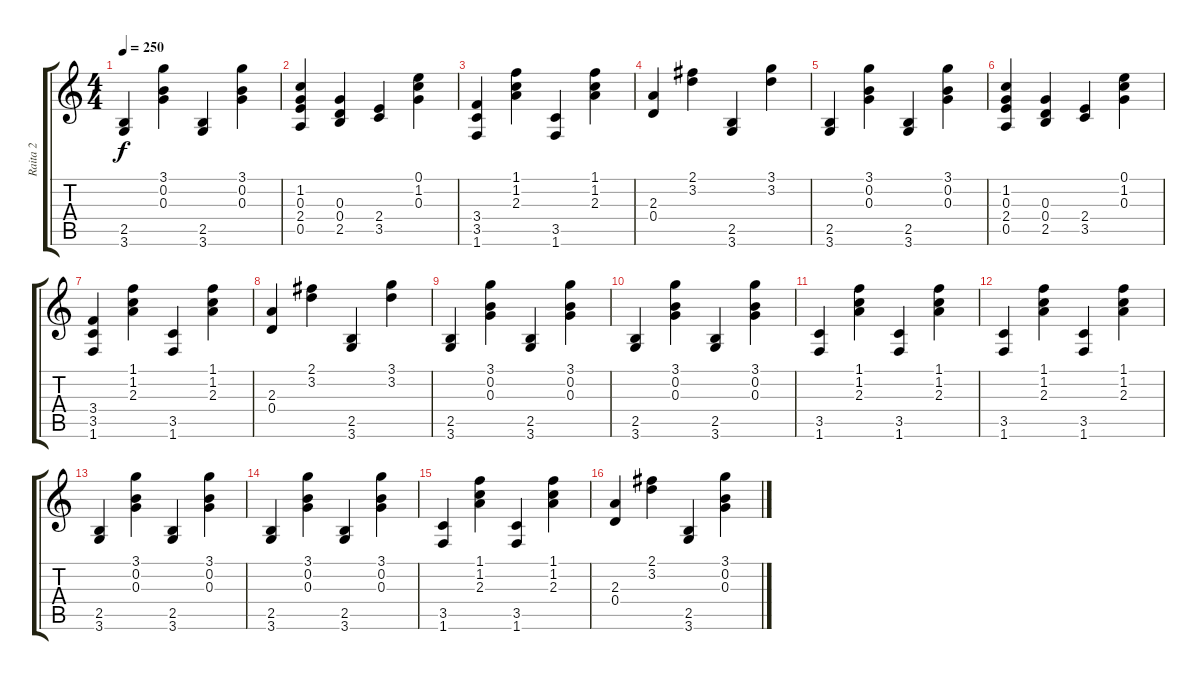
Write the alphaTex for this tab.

\track ("Raita 2" "Raita 2") {instrument acousticguitarsteel}
\staff {score tabs}
\tuning (E4 B3 G3 D3 A2 E2) {hide}
\ts (4 4)
\tempo 250
\clef g2
\ks c
(2.5 3.6).4{dy f} (3.1 0.2 0.3).4 (2.5 3.6).4 (3.1 0.2 0.3).4 |
(1.2 0.3 2.4 0.5).4 (0.3 0.4 2.5).4 (2.4 3.5).4 (0.1 1.2 0.3).4 |
(3.4 3.5 1.6).4 (1.1 1.2 2.3).4 (3.5 1.6).4 (1.1 1.2 2.3).4 |
(2.3 0.4).4 (2.1 3.2).4 (2.5 3.6).4 (3.1 3.2).4 |
(2.5 3.6).4 (3.1 0.2 0.3).4 (2.5 3.6).4 (3.1 0.2 0.3).4 |
(1.2 0.3 2.4 0.5).4 (0.3 0.4 2.5).4 (2.4 3.5).4 (0.1 1.2 0.3).4 |
(3.4 3.5 1.6).4 (1.1 1.2 2.3).4 (3.5 1.6).4 (1.1 1.2 2.3).4 |
(2.3 0.4).4 (2.1 3.2).4 (2.5 3.6).4 (3.1 3.2).4 |
(2.5 3.6).4 (3.1 0.2 0.3).4 (2.5 3.6).4 (3.1 0.2 0.3).4 |
(2.5 3.6).4 (3.1 0.2 0.3).4 (2.5 3.6).4 (3.1 0.2 0.3).4 |
(3.5 1.6).4 (1.1 1.2 2.3).4 (3.5 1.6).4 (1.1 1.2 2.3).4 |
(3.5 1.6).4 (1.1 1.2 2.3).4 (3.5 1.6).4 (1.1 1.2 2.3).4 |
(2.5 3.6).4 (3.1 0.2 0.3).4 (2.5 3.6).4 (3.1 0.2 0.3).4 |
(2.5 3.6).4 (3.1 0.2 0.3).4 (2.5 3.6).4 (3.1 0.2 0.3).4 |
(3.5 1.6).4 (1.1 1.2 2.3).4 (3.5 1.6).4 (1.1 1.2 2.3).4 |
(2.3 0.4).4 (2.1 3.2).4 (2.5 3.6).4 (3.1 0.2 0.3).4
